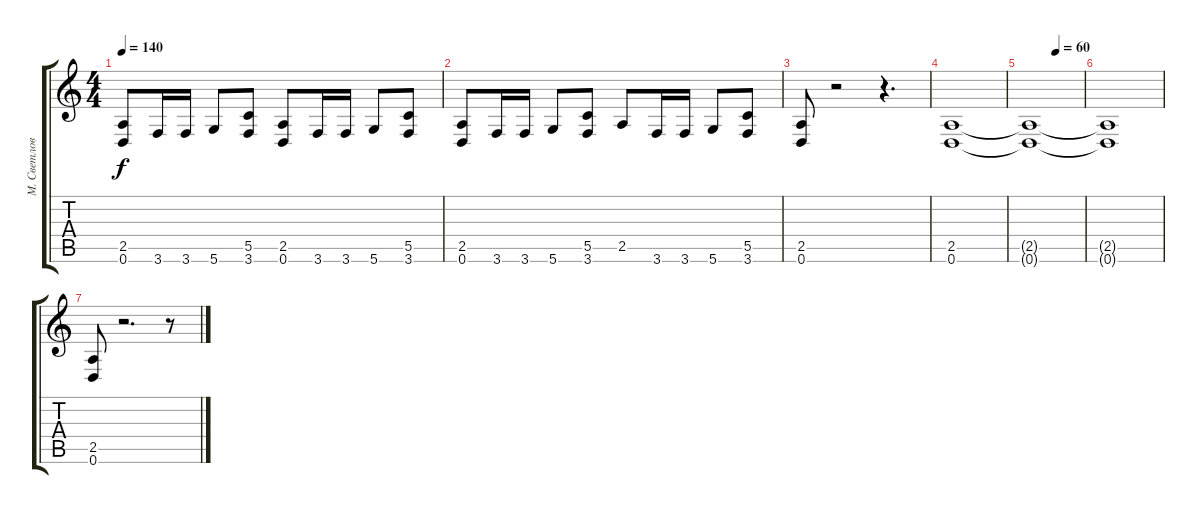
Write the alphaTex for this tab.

\track ("М. Светлов" "М. Светлов") {instrument distortionguitar}
\staff {score tabs}
\tuning (D4 A3 F3 C3 G2 D2) {hide}
\ts (4 4)
\tempo 140
\clef g2
\ks c
(2.5 0.6).8{dy f} 3.6.16 3.6.16 5.6.8 (5.5 3.6).8 (2.5 0.6).8 3.6.16 3.6.16 5.6.8 (5.5 3.6).8 |
(2.5 0.6).8 3.6.16 3.6.16 5.6.8 (5.5 3.6).8 2.5.8 3.6.16 3.6.16 5.6.8 (5.5 3.6).8 |
(2.5 0.6).8 r.2 r.4{d} |
(2.5 0.6).1 |
\tempo (60 0.5)
(2.5{t} 0.6{t}).1 |
(2.5{t} 0.6{t}).1 |
(2.5 0.6).8 r.2{d} r.8
